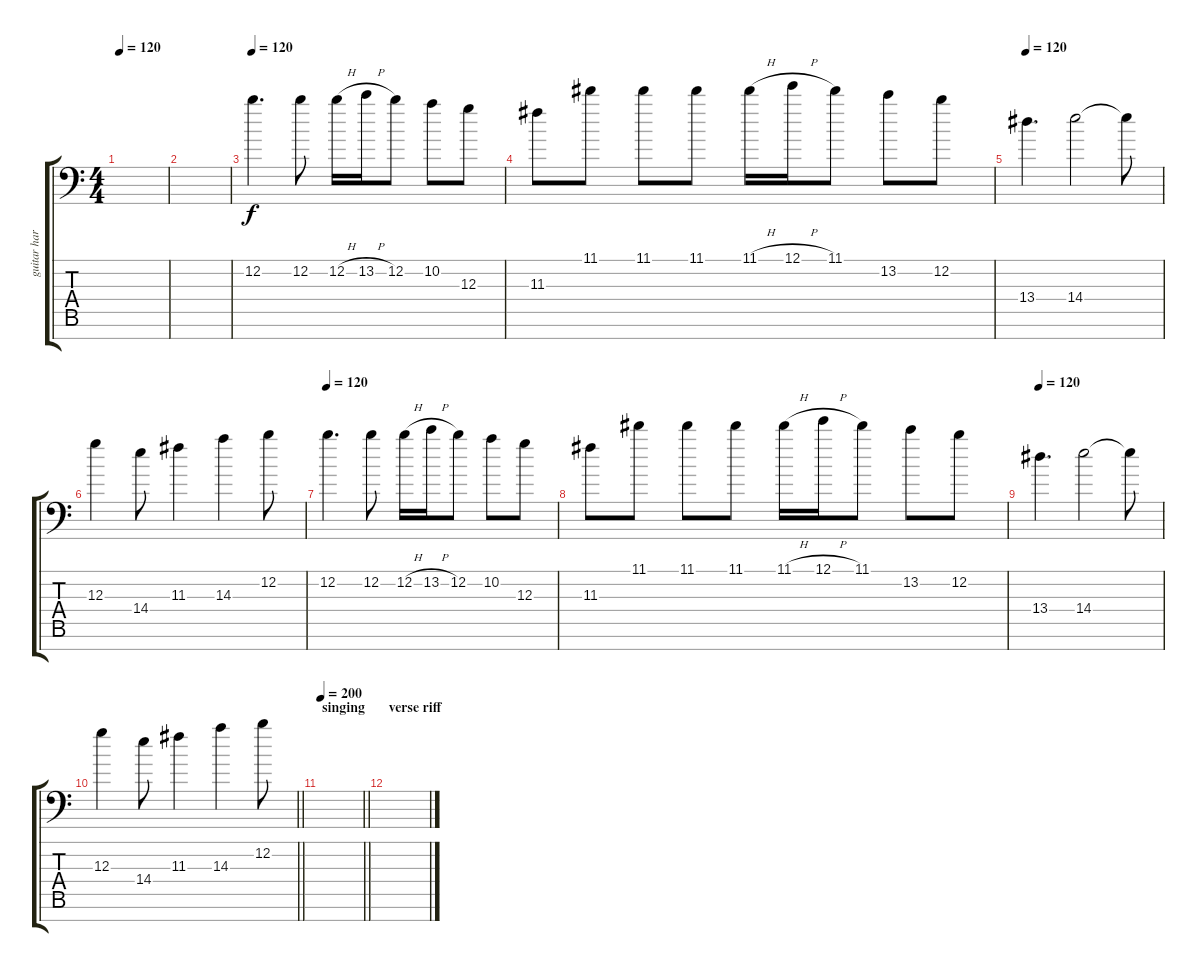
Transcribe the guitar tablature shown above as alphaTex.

\track ("guitar harmonics " "guitar har") {instrument acousticguitarsteel}
\staff {score tabs}
\tuning (E4 B3 G3 D3 A2 E2 C-1) {hide}
\ts (4 4)
\tempo 120
\clef f4
\ks c
|
|
\tempo 120
12.2.4{d} 12.2.8 12.2{h}.16 13.2{h}.16 12.2.8 10.2.8 12.3.8 |
11.3.8 11.1.8 11.1.8 11.1.8 11.1{h}.16 12.1{h}.16 11.1.8 13.2.8 12.2.8 |
\tempo 120
13.4.4{d} 14.4.2 14.4{t}.8 |
12.3.4 14.4.8 11.3.4 14.3.4 12.2.8 |
\tempo 120
12.2.4{d} 12.2.8 12.2{h}.16 13.2{h}.16 12.2.8 10.2.8 12.3.8 |
11.3.8 11.1.8 11.1.8 11.1.8 11.1{h}.16 12.1{h}.16 11.1.8 13.2.8 12.2.8 |
\tempo 120
13.4.4{d} 14.4.2 14.4{t}.8 |
\barLineRight lightlight
12.3.4 14.4.8 11.3.4 14.3.4 12.2.8 |
\section ("" "singing")
\tempo 200
\barLineRight lightlight
|
\section ("" "verse riff")
